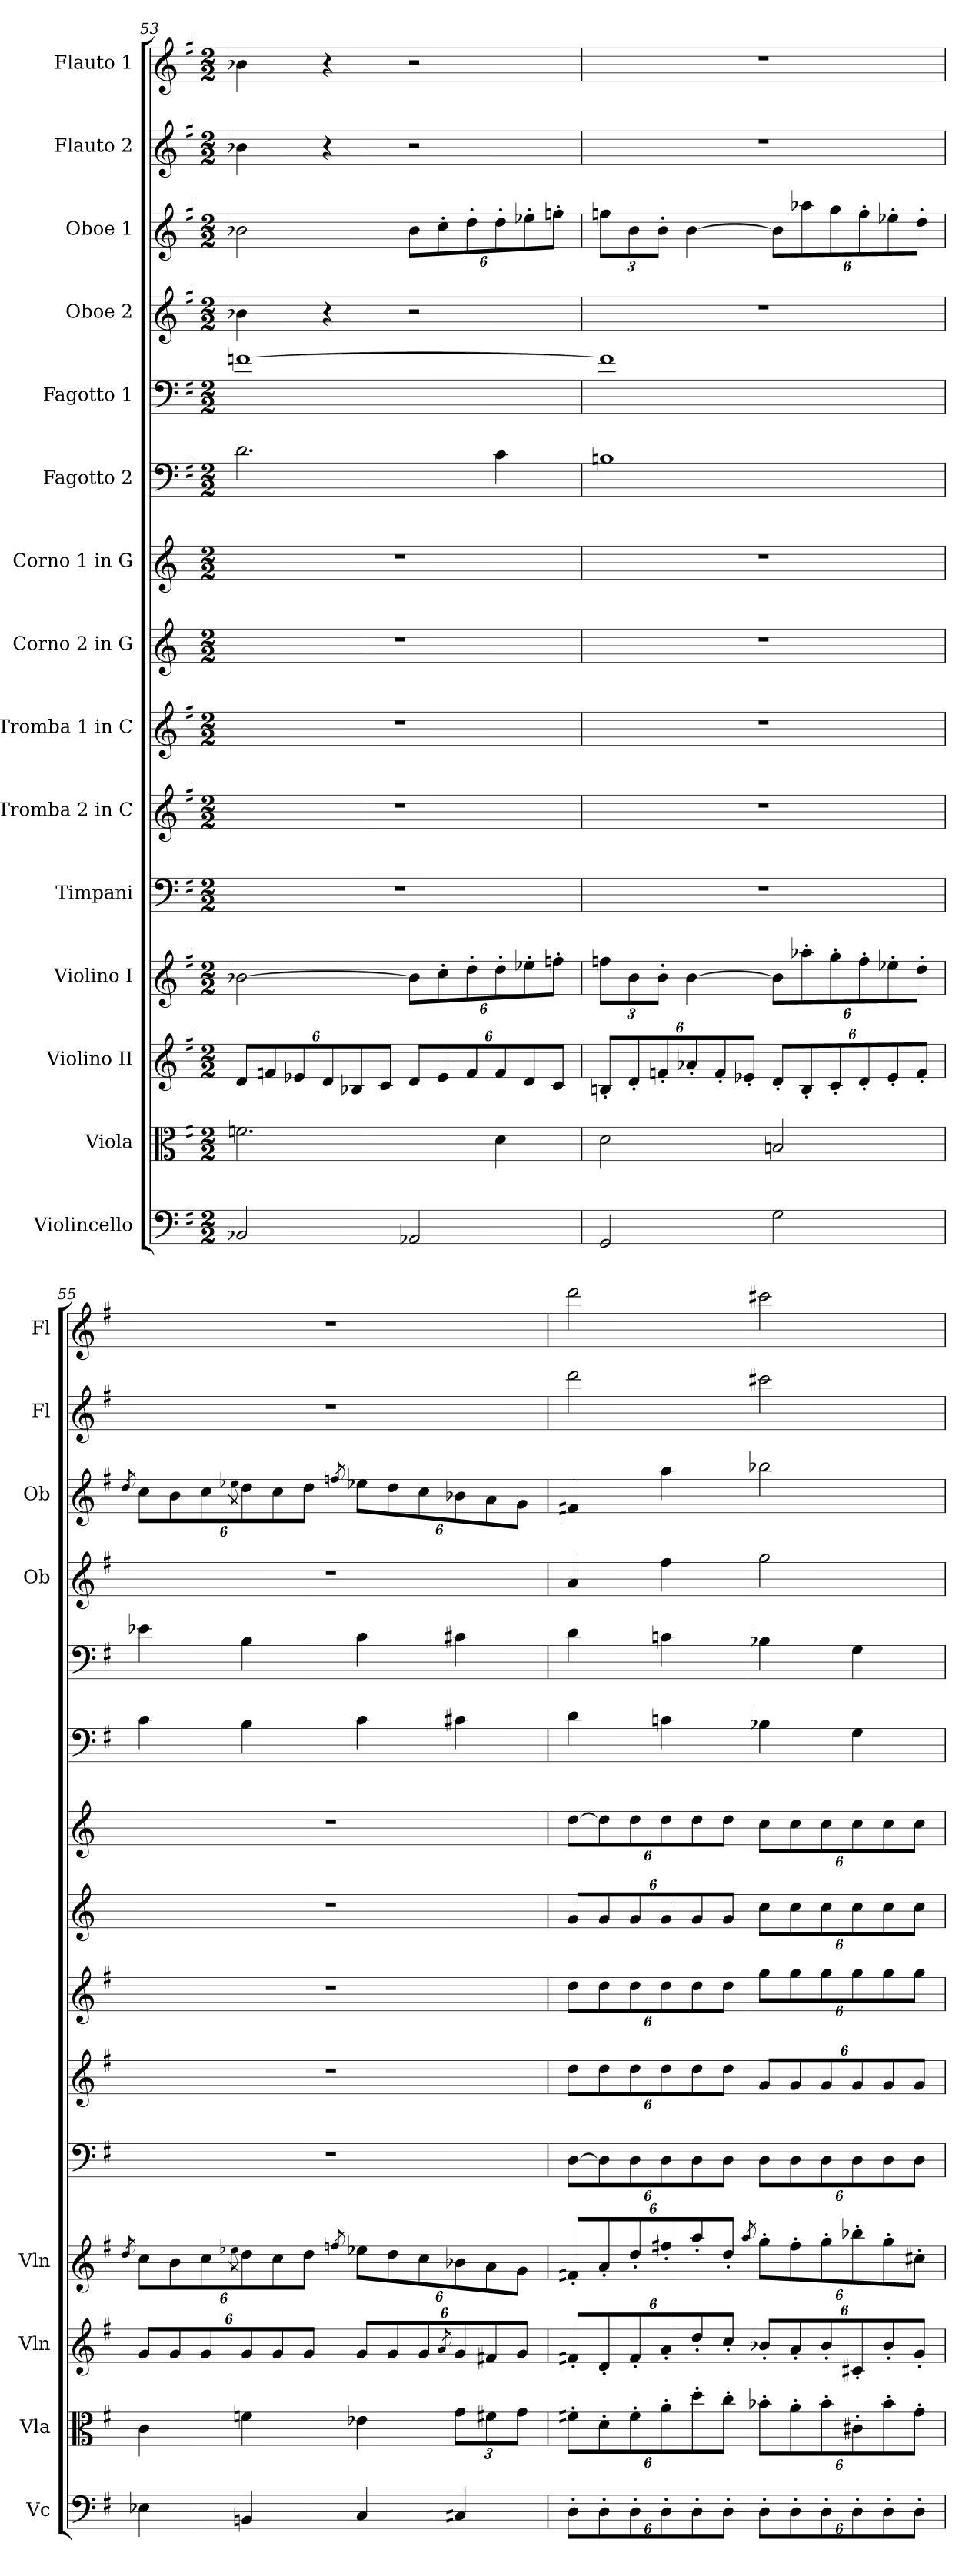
**kern	**kern	**kern	**kern	**kern	**kern	**kern	**kern	**kern	**kern	**kern	**kern	**kern	**kern	**kern
*part15	*part14	*part13	*part12	*part11	*part10	*part9	*part8	*part7	*part6	*part5	*part4	*part3	*part2	*part1
*staff15	*staff14	*staff13	*staff12	*staff11	*staff10	*staff9	*staff8	*staff7	*staff6	*staff5	*staff4	*staff3	*staff2	*staff1
*I"Violincello	*I"Viola	*I"Violino II	*I"Violino I	*I"Timpani	*I"Tromba 2 in C	*I"Tromba 1 in C	*I"Corno 2 in G	*I"Corno 1 in G	*I"Fagotto 2	*I"Fagotto 1	*I"Oboe 2	*I"Oboe 1	*I"Flauto 2	*I"Flauto 1
*I'Vc	*I'Vla	*I'Vln	*I'Vln	*	*	*	*	*	*	*	*I'Ob	*I'Ob	*I'Fl	*I'Fl
*clefF4	*clefC3	*clefG2	*clefG2	*clefF4	*clefG2	*clefG2	*clefG2	*clefG2	*clefF4	*clefF4	*clefG2	*clefG2	*clefG2	*clefG2
*	*	*	*	*	*ITrd1c2	*ITrd1c2	*ITrd-4c-7	*ITrd-4c-7	*	*	*	*	*	*
*k[f#]	*k[f#]	*k[f#]	*k[f#]	*k[f#]	*k[b-]	*k[b-]	*k[f#]	*k[f#]	*k[f#]	*k[f#]	*k[f#]	*k[f#]	*k[f#]	*k[f#]
*G:	*G:	*G:	*G:	*G:	*F:	*F:	*G:	*G:	*G:	*G:	*G:	*G:	*G:	*G:
*M2/2	*M2/2	*M2/2	*M2/2	*M2/2	*M2/2	*M2/2	*M2/2	*M2/2	*M2/2	*M2/2	*M2/2	*M2/2	*M2/2	*M2/2
=53	=53	=53	=53	=53	=53	=53	=53	=53	=53	=53	=53	=53	=53	=53
2BB-X	2.fn	12d/L	[2b-X	1r	1r	1r	1r	1r	2.d	[1fn	4b-X	2b-X	4b-X	4b-X
.	.	12fn/	.	.	.	.	.	.	.	.	.	.	.	.
.	.	12e-X/	.	.	.	.	.	.	.	.	.	.	.	.
.	.	12d/	.	.	.	.	.	.	.	.	4r	.	4r	4r
.	.	12B-X/	.	.	.	.	.	.	.	.	.	.	.	.
.	.	12c/J	.	.	.	.	.	.	.	.	.	.	.	.
2AA-X	.	12d/L	12b-\L]	.	.	.	.	.	.	.	2r	12b-\L	2r	2r
.	.	12e-/	12cc'\	.	.	.	.	.	.	.	.	12cc'\	.	.
.	.	12f/	12dd'\	.	.	.	.	.	.	.	.	12dd'\	.	.
.	4d	12f/	12dd'\	.	.	.	.	.	4c	.	.	12dd'\	.	.
.	.	12d/	12ee-X'\	.	.	.	.	.	.	.	.	12ee-X'\	.	.
.	.	12c/J	12ffn'\J	.	.	.	.	.	.	.	.	12ffn'\J	.	.
=54	=54	=54	=54	=54	=54	=54	=54	=54	=54	=54	=54	=54	=54	=54
2GG	2d	12Bn'/L	12ffn\L	1r	1r	1r	1r	1r	1Bn	1f]	1r	12ffn\L	1r	1r
.	.	12d'/	12b\	.	.	.	.	.	.	.	.	12b\	.	.
.	.	12fn'/	12b'\J	.	.	.	.	.	.	.	.	12b'\J	.	.
.	.	12a-X'/	[4b	.	.	.	.	.	.	.	.	[4b	.	.
.	.	12f'/	.	.	.	.	.	.	.	.	.	.	.	.
.	.	12e-X'/J	.	.	.	.	.	.	.	.	.	.	.	.
2G	2Bn	12d'/L	12b\L]	.	.	.	.	.	.	.	.	12b\L]	.	.
.	.	12B'/	12aa-X'\	.	.	.	.	.	.	.	.	12aa-X\	.	.
.	.	12c'/	12gg'\	.	.	.	.	.	.	.	.	12gg\	.	.
.	.	12d'/	12ff'\	.	.	.	.	.	.	.	.	12ff'\	.	.
.	.	12e-'/	12ee-X'\	.	.	.	.	.	.	.	.	12ee-X'\	.	.
.	.	12f'/J	12dd'\J	.	.	.	.	.	.	.	.	12dd'\J	.	.
=55	=55	=55	=55	=55	=55	=55	=55	=55	=55	=55	=55	=55	=55	=55
.	.	.	8qdd	.	.	.	.	.	.	.	.	8qdd	.	.
4E-X	4c	12g/L	12cc\L	1r	1r	1r	1r	1r	4c	4e-X	1r	12cc\L	1r	1r
.	.	12g/	12b\	.	.	.	.	.	.	.	.	12b\	.	.
.	.	12g/	12cc\	.	.	.	.	.	.	.	.	12cc\	.	.
.	.	.	8qee-X\	.	.	.	.	.	.	.	.	8qee-X\	.	.
4BBn	4fn	12g/	12dd\	.	.	.	.	.	4B	4B	.	12dd\	.	.
.	.	12g/	12cc\	.	.	.	.	.	.	.	.	12cc\	.	.
.	.	12g/J	12dd\J	.	.	.	.	.	.	.	.	12dd\J	.	.
.	.	.	8qffn	.	.	.	.	.	.	.	.	8qffn	.	.
4C	4e-X	12g/L	12ee-X\L	.	.	.	.	.	4c	4c	.	12ee-X\L	.	.
.	.	12g/	12dd\	.	.	.	.	.	.	.	.	12dd\	.	.
.	.	12g/	12cc\	.	.	.	.	.	.	.	.	12cc\	.	.
.	.	8qa/	.	.	.	.	.	.	.	.	.	.	.	.
4C#X	12g\L	12g/	12b-X\	.	.	.	.	.	4c#X	4c#X	.	12b-X\	.	.
.	12f#X\	12f#X/	12a\	.	.	.	.	.	.	.	.	12a\	.	.
.	12g\J	12g/J	12g\J	.	.	.	.	.	.	.	.	12g\J	.	.
=56	=56	=56	=56	=56	=56	=56	=56	=56	=56	=56	=56	=56	=56	=56
12D'\L	12f#X'\L	12f#X'/L	12f#X'/L	[12D\L	12cc\L	12cc\L	12dd/L	[12aa\L	4d	4d	4a	4f#X	2ddd	2ddd
12D'\	12d'\	12d'/	12a'/	12D\]	12cc\	12cc\	12dd/	12aa\]	.	.	.	.	.	.
12D'\	12f#'\	12f#'/	12dd'/	12D\	12cc\	12cc\	12dd/	12aa\	.	.	.	.	.	.
12D'\	12a'\	12a'/	12ff#X'/	12D\	12cc\	12cc\	12dd/	12aa\	4cn	4cn	4ff#	4aa	.	.
12D'\	12dd'\	12dd'/	12aa'/	12D\	12cc\	12cc\	12dd/	12aa\	.	.	.	.	.	.
12D'\J	12cc'\J	12cc'/J	12dd'/J	12D\J	12cc\J	12cc\J	12dd/J	12aa\J	.	.	.	.	.	.
.	.	.	8qaa	.	.	.	.	.	.	.	.	.	.	.
12D'\L	12b-X'\L	12b-X'/L	12gg'\L	12D\L	12f/L	12ff\L	12gg\L	12gg\L	4B-X	4B-X	2gg	2bb-X	2ccc#X	2ccc#X
12D'\	12a'\	12a'/	12ff#'\	12D\	12f/	12ff\	12gg\	12gg\	.	.	.	.	.	.
12D'\	12b-'\	12b-'/	12gg'\	12D\	12f/	12ff\	12gg\	12gg\	.	.	.	.	.	.
12D'\	12c#X'\	12c#X'/	12bb-X'\	12D\	12f/	12ff\	12gg\	12gg\	4G	4G	.	.	.	.
12D'\	12b-'\	12b-'/	12gg'\	12D\	12f/	12ff\	12gg\	12gg\	.	.	.	.	.	.
12D'\J	12g'\J	12g'/J	12cc#X'\J	12D\J	12f/J	12ff\J	12gg\J	12gg\J	.	.	.	.	.	.
=	=	=	=	=	=	=	=	=	=	=	=	=	=	=
*-	*-	*-	*-	*-	*-	*-	*-	*-	*-	*-	*-	*-	*-	*-
